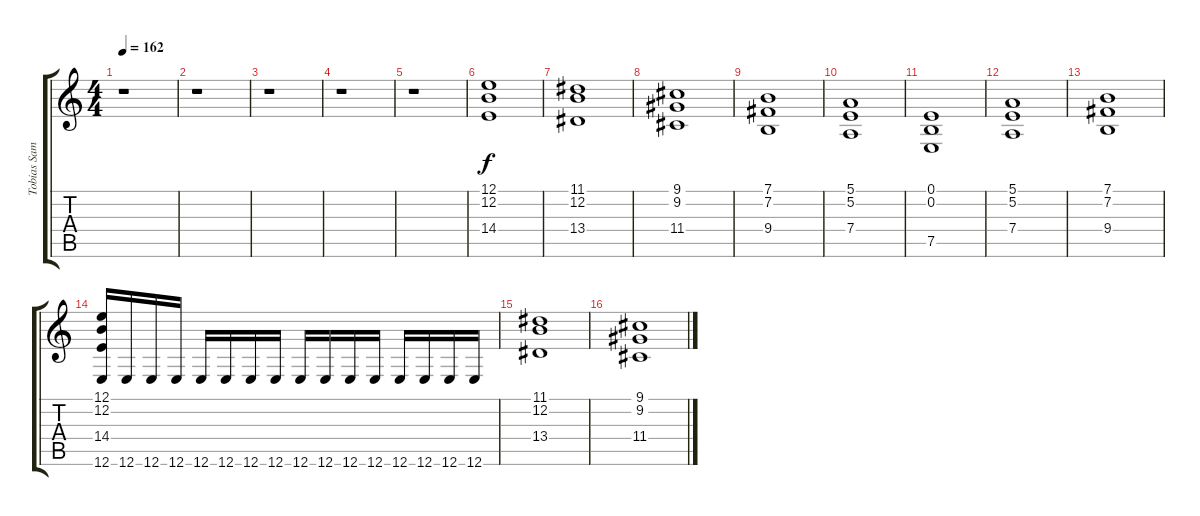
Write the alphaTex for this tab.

\track ("Tobias Sammet Keys 3" "Tobias Sam") {instrument choiraahs}
\staff {score tabs}
\tuning (E4 B3 G3 D3 A2 E2) {hide}
\ts (4 4)
\tempo 162
\clef g2
\ks c
r.1{dy f} |
r.1 |
r.1 |
r.1 |
r.1 |
(12.1 12.2 14.4).1{volume 6} |
(11.1 12.2 13.4).1 |
(9.1 9.2 11.4).1 |
(7.1 7.2 9.4).1 |
(5.1 5.2 7.4).1 |
(0.1 0.2 7.5).1 |
(5.1 5.2 7.4).1 |
(7.1 7.2 9.4).1 |
(12.1 12.2 14.4 12.6).16 12.6.16 12.6.16 12.6.16 12.6.16 12.6.16 12.6.16 12.6.16 12.6.16 12.6.16 12.6.16 12.6.16 12.6.16 12.6.16 12.6.16 12.6.16 |
(11.1 12.2 13.4).1 |
(9.1 9.2 11.4).1
